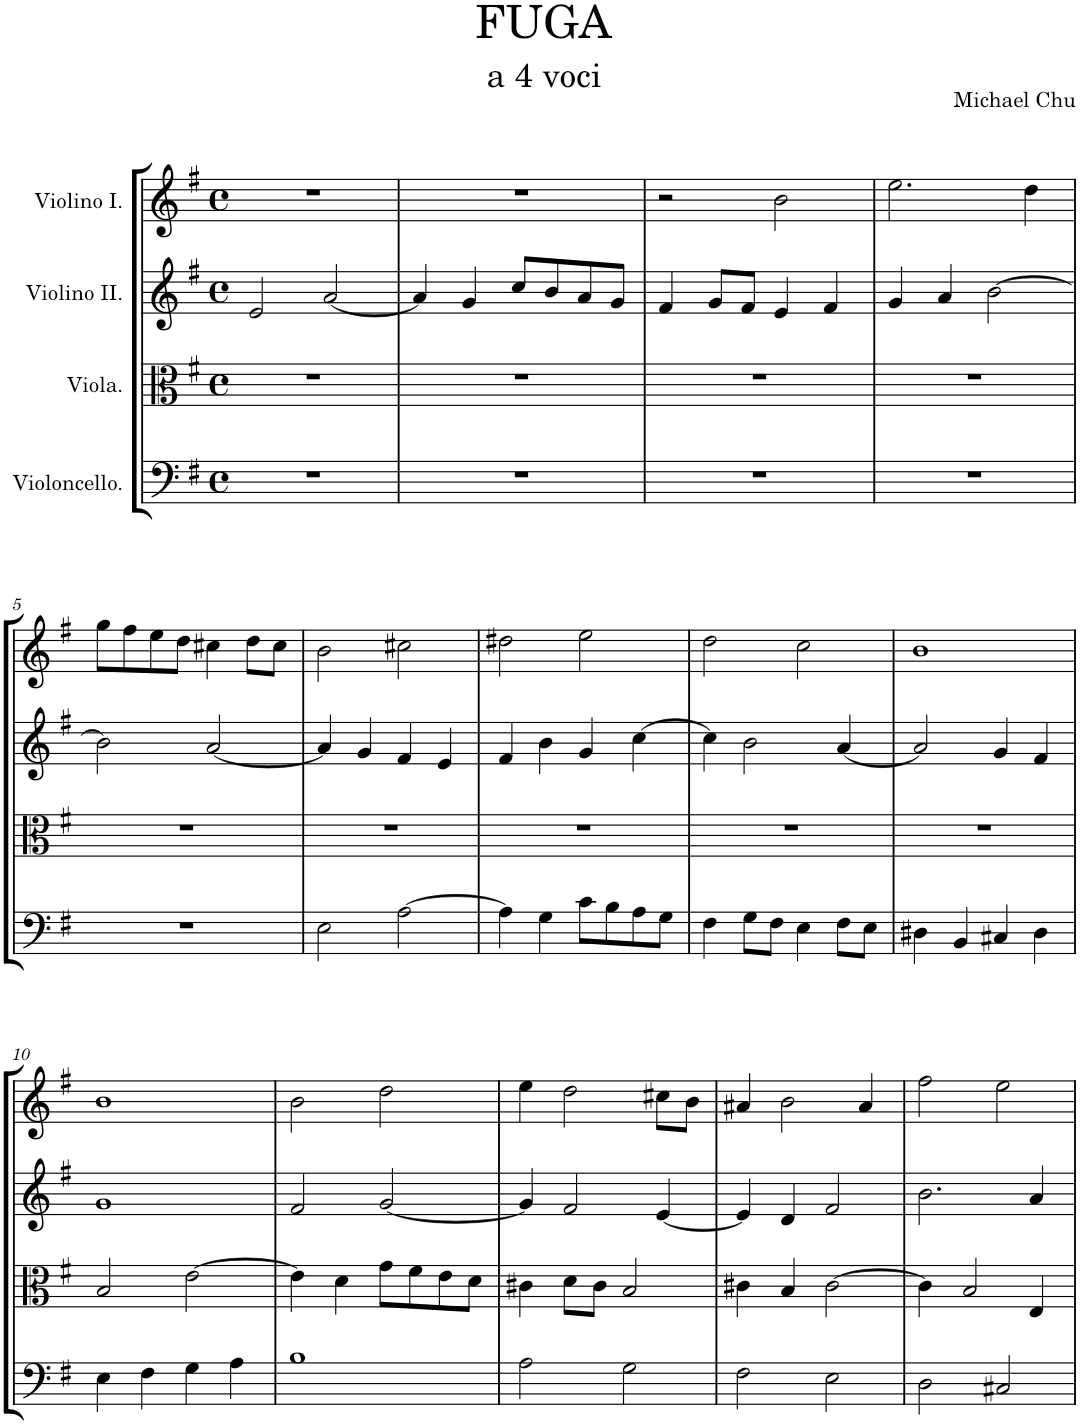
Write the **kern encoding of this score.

**kern	**kern	**kern	**kern
*part4	*part3	*part2	*part1
*staff4	*staff3	*staff2	*staff1
*I"Violoncello.	*I"Viola.	*I"Violino II.	*I"Violino I.
*I'Vc	*I'Vla	*I'Vln	*I'Vln
*clefF4	*clefC3	*clefG2	*clefG2
*k[f#]	*k[f#]	*k[f#]	*k[f#]
*M4/4	*M4/4	*M4/4	*M4/4
*met(c)	*met(c)	*met(c)	*met(c)
=1	=1	=1	=1
1r	1r	2e/	1r
.	.	[2a/	.
=2	=2	=2	=2
1r	1r	4a/]	1r
.	.	4g/	.
.	.	8cc/L	.
.	.	8b/	.
.	.	8a/	.
.	.	8g/J	.
=3	=3	=3	=3
1r	1r	4f#/	2r
.	.	8g/L	.
.	.	8f#/J	.
.	.	4e/	2b\
.	.	4f#/	.
=4	=4	=4	=4
1r	1r	4g/	2.ee\
.	.	4a/	.
.	.	[2b\	.
.	.	.	4dd\
!!LO:LB:g=z
=5	=5	=5	=5
1r	1r	2b\]	8gg\L
.	.	.	8ff#\
.	.	.	8ee\
.	.	.	8dd\J
.	.	[2a/	4cc#X\
.	.	.	8dd\L
.	.	.	8cc#\J
=6	=6	=6	=6
2E\	1r	4a/]	2b\
.	.	4g/	.
[2A\	.	4f#/	2cc#X\
.	.	4e/	.
=7	=7	=7	=7
4A\]	1r	4f#/	2dd#X\
4G\	.	4b\	.
8c\L	.	4g/	2ee\
8B\	.	.	.
8A\	.	[4cc\	.
8G\J	.	.	.
=8	=8	=8	=8
4F#\	1r	4cc\]	2dd\
8G\L	.	2b\	.
8F#\J	.	.	.
4E\	.	.	2cc\
8F#\L	.	[4a/	.
8E\J	.	.	.
=9	=9	=9	=9
4D#X\	1r	2a/]	1b
4BB/	.	.	.
4C#X/	.	4g/	.
4D#\	.	4f#/	.
!!LO:LB:g=z
=10	=10	=10	=10
4E\	2B/	1g	1b
4F#\	.	.	.
4G\	[2e\	.	.
4A\	.	.	.
=11	=11	=11	=11
1B	4e\]	2f#/	2b\
.	4d\	.	.
.	8g\L	[2g/	2dd\
.	8f#\	.	.
.	8e\	.	.
.	8d\J	.	.
=12	=12	=12	=12
2A\	4c#X\	4g/]	4ee\
.	8d\L	2f#/	2dd\
.	8c#\J	.	.
2G\	2B/	.	.
.	.	[4e/	8cc#X\L
.	.	.	8b\J
=13	=13	=13	=13
2F#\	4c#X\	4e/]	4a#X/
.	4B/	4d/	2b\
2E\	[2c#\	2f#/	.
.	.	.	4a#/
=14	=14	=14	=14
2D\	4c#\]	2.b\	2ff#\
.	2B/	.	.
2C#X/	.	.	2ee\
.	4E/	4a/	.
=	=	=	=
*-	*-	*-	*-
